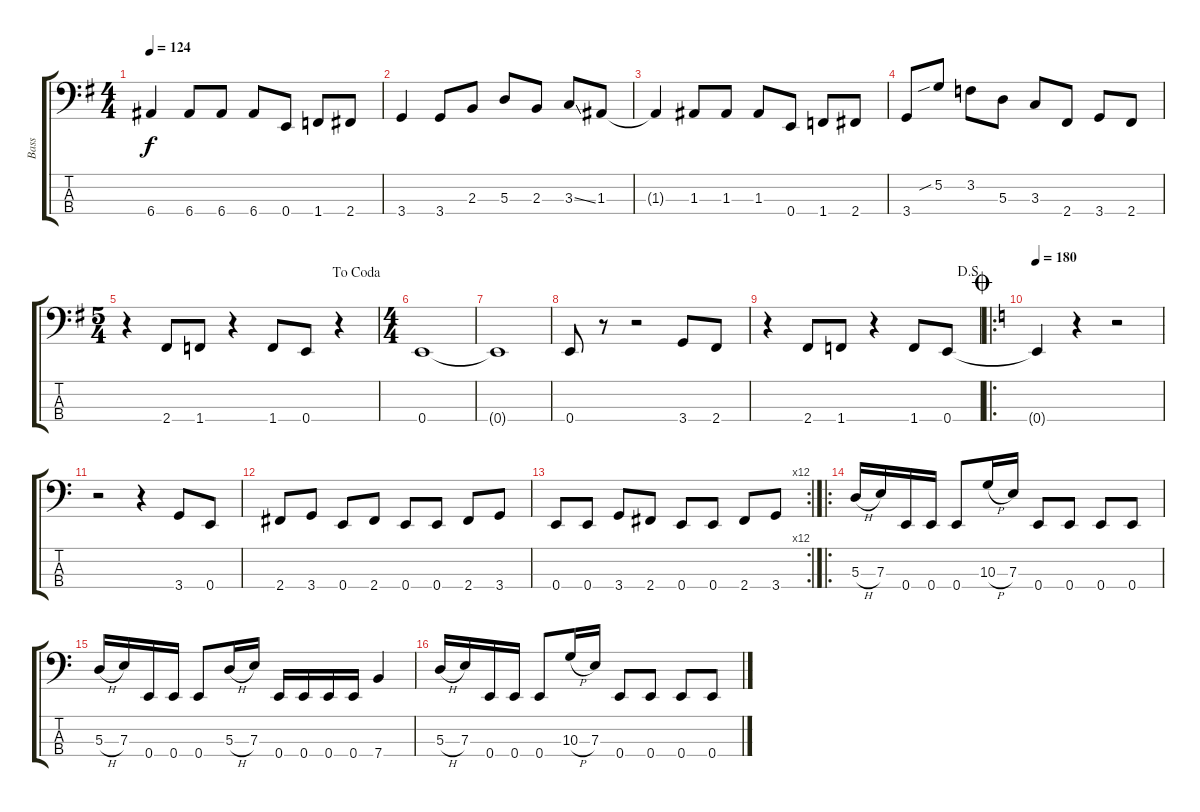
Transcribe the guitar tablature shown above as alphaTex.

\track ("Bass" "Bass") {instrument electricbasspick}
\staff {score tabs}
\tuning (G2 D2 A1 E1) {hide}
\ts (4 4)
\tempo 124
\clef f4
\ks g
6.4{t}.4{dy f} 6.4.8 6.4.8 6.4.8 0.4.8 1.4.8 2.4.8 |
3.4.4 3.4.8 2.3.8 5.3.8 2.3.8 3.3{ss}.8 1.3.8 |
1.3{t}.4 1.3.8 1.3.8 1.3.8 0.4.8 1.4.8 2.4.8 |
3.4.8 5.2{sib}.8 3.2.8 5.3.8 3.3.8 2.4.8 3.4.8 2.4.8 |
\ts (5 4)
\jump dacoda
r.4 2.4.8 1.4.8 r.4 1.4.8 0.4.8 r.4 |
\ts (4 4)
0.4.1 |
0.4{t}.1 |
0.4.8 r.8 r.2 3.4.8 2.4.8 |
\jump dalsegno
r.4 2.4.8 1.4.8 r.4 1.4.8 0.4.8 |
\ro
\jump coda
\tempo 180
\ks c
0.4{t}.4 r.4 r.2 |
r.2 r.4 3.4.8 0.4.8 |
2.4.8 3.4.8 0.4.8 2.4.8 0.4.8 0.4.8 2.4.8 3.4.8 |
\rc 12
0.4.8 0.4.8 3.4.8 2.4.8 0.4.8 0.4.8 2.4.8 3.4.8 |
\ro
5.3{h}.16 7.3.16 0.4.16 0.4.16 0.4.8 10.3{h}.16 7.3.16 0.4.8 0.4.8 0.4.8 0.4.8 |
5.3{h}.16 7.3.16 0.4.16 0.4.16 0.4.8 5.3{h}.16 7.3.16 0.4.16 0.4.16 0.4.16 0.4.16 7.4.4 |
5.3{h}.16 7.3.16 0.4.16 0.4.16 0.4.8 10.3{h}.16 7.3.16 0.4.8 0.4.8 0.4.8 0.4.8
